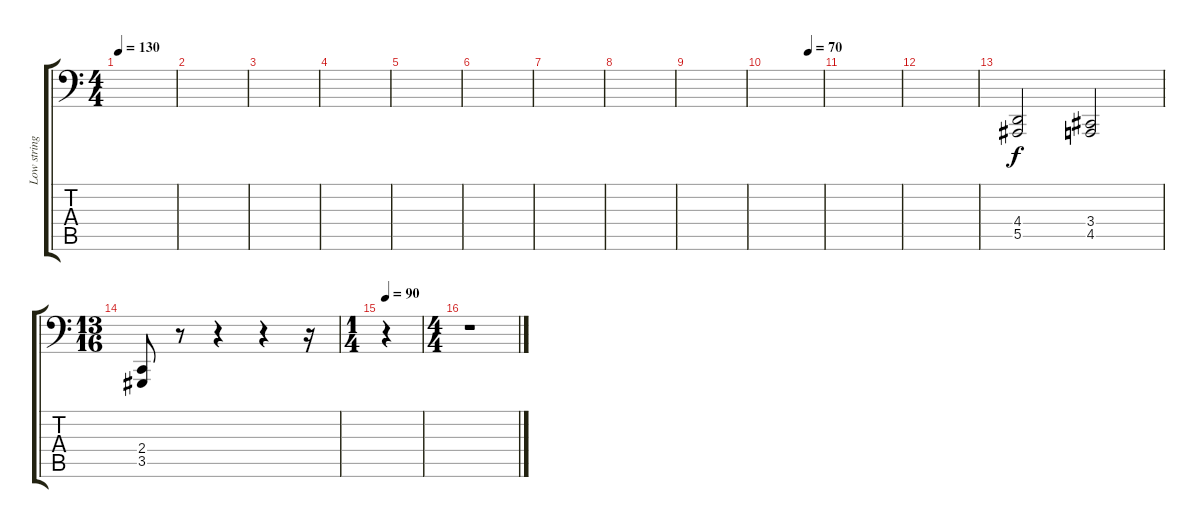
\track ("Low strings" "Low string") {instrument viola}
\staff {score tabs}
\tuning (C3 G2 Eb2 Bb1 F1 C1) {hide}
\ts (4 4)
\tempo 130
\clef f4
\ks c
|
|
|
|
|
|
|
|
|
\tempo (70 0.75)
|
|
|
(4.4 5.5).2 (3.4 4.5).2 |
\ts (13 16)
(2.4 3.5).8 r.8 r.4 r.4 r.16 |
\ts (1 4)
\tempo 90
r.4 |
\ts (4 4)
r.1
